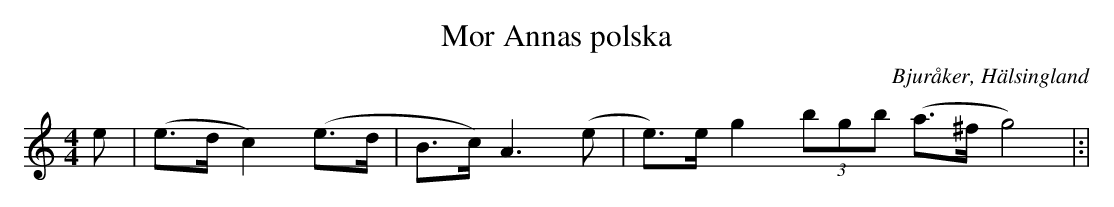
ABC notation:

X:1
T: Mor Annas polska
O: Bjuråker, Hälsingland
M: 4/4
L: 1/8
K: Am
e|(e>d c2) (e>d|B>c) A3(e|e)>e g2 (3bgb (a>^f g4)|:|
|:|||:|
